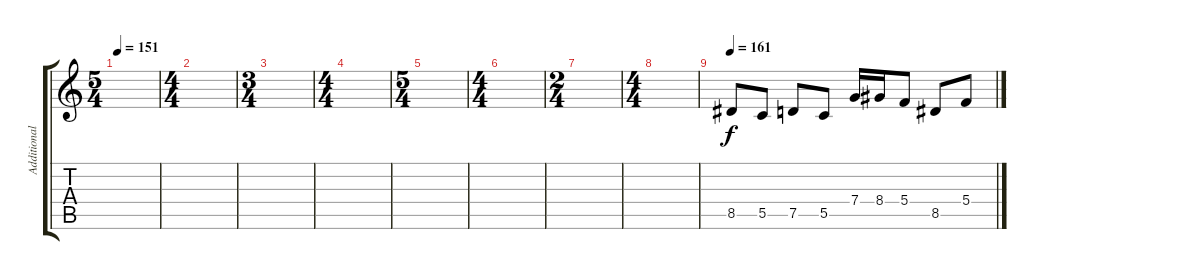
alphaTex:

\track ("Additional Guitar" "Additional") {instrument overdrivenguitar}
\staff {score tabs}
\tuning (D4 A3 F3 C3 G2 C2) {hide}
\ts (5 4)
\tempo 151
\clef g2
\ks c
|
\ts (4 4)
|
\ts (3 4)
|
\ts (4 4)
|
\ts (5 4)
|
\ts (4 4)
|
\ts (2 4)
|
\ts (4 4)
|
\tempo 161
8.5.8 5.5.8 7.5.8 5.5.8 7.4.16 8.4.16 5.4.8 8.5.8 5.4.8
